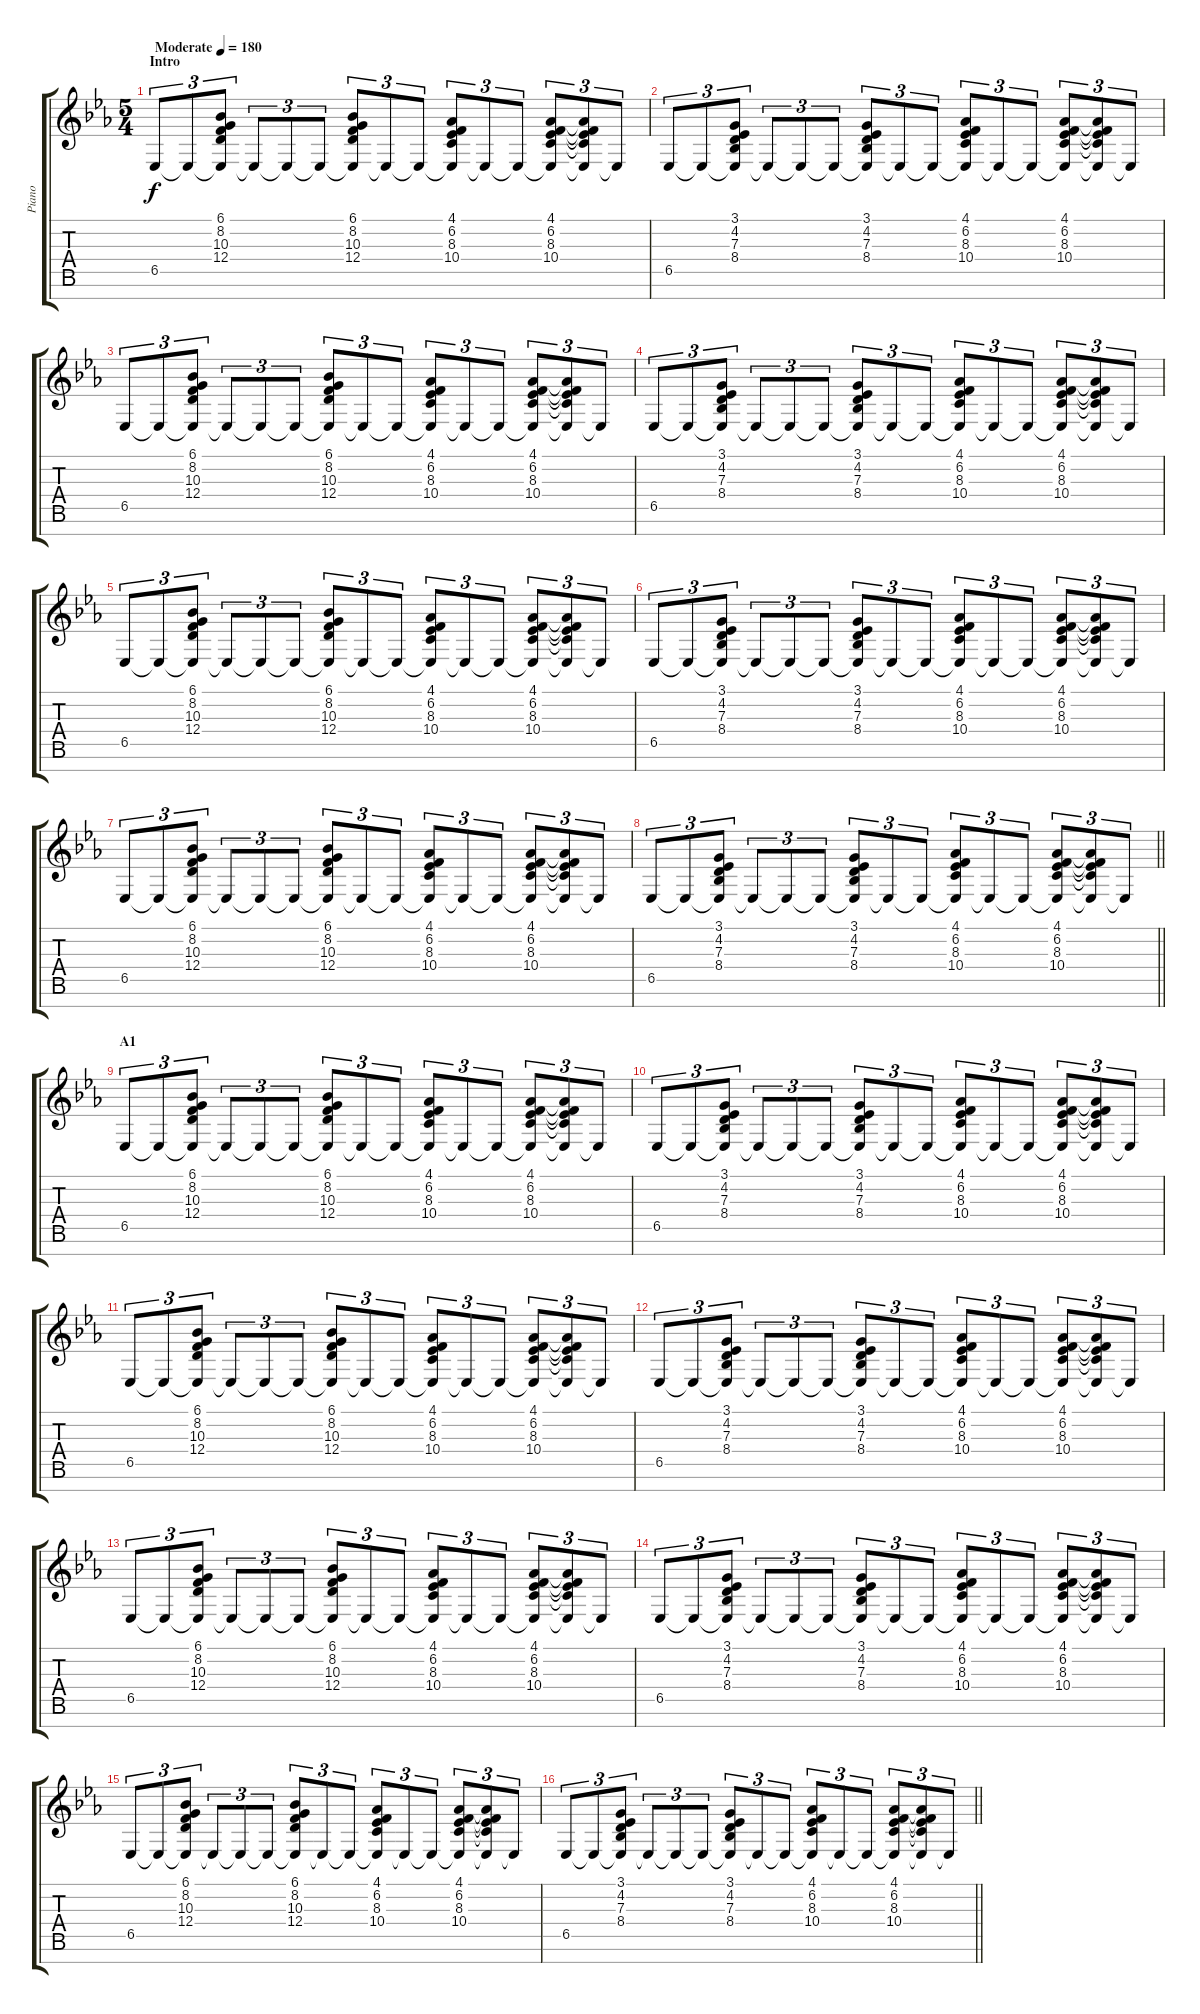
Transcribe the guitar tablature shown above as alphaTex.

\track ("Piano" "Piano") {instrument acousticgrandpiano}
\staff {score tabs}
\tuning (E4 B3 G3 D3 A2 E2 B1) {hide}
\ts (5 4)
\section ("" "Intro")
\tempo (180 "Moderate")
\clef g2
\ks eb
6.5.8{tu (3 2) dy f instrument acousticgrandpiano} 6.5{t}.8{tu (3 2)} (6.1 8.2 10.3 12.4 6.5{t}).8{tu (3 2)} 6.5{t}.8{tu (3 2)} 6.5{t}.8{tu (3 2)} 6.5{t}.8{tu (3 2)} (6.1 8.2 10.3 12.4 6.5{t}).8{tu (3 2)} 6.5{t}.8{tu (3 2)} 6.5{t}.8{tu (3 2)} (4.1 6.2 8.3 10.4 6.5{t}).8{tu (3 2)} 6.5{t}.8{tu (3 2)} 6.5{t}.8{tu (3 2)} (4.1 6.2 8.3 10.4 6.5{t}).8{tu (3 2)} (4.1{t} 6.2{t} 8.3{t} 10.4{t} 6.5{t}).8{tu (3 2)} 6.5{t}.8{tu (3 2)} |
6.5.8{tu (3 2)} 6.5{t}.8{tu (3 2)} (3.1 4.2 7.3 8.4 6.5{t}).8{tu (3 2)} 6.5{t}.8{tu (3 2)} 6.5{t}.8{tu (3 2)} 6.5{t}.8{tu (3 2)} (3.1 4.2 7.3 8.4 6.5{t}).8{tu (3 2)} 6.5{t}.8{tu (3 2)} 6.5{t}.8{tu (3 2)} (4.1 6.2 8.3 10.4 6.5{t}).8{tu (3 2)} 6.5{t}.8{tu (3 2)} 6.5{t}.8{tu (3 2)} (4.1 6.2 8.3 10.4 6.5{t}).8{tu (3 2)} (4.1{t} 6.2{t} 8.3{t} 10.4{t} 6.5{t}).8{tu (3 2)} 6.5{t}.8{tu (3 2)} |
6.5.8{tu (3 2)} 6.5{t}.8{tu (3 2)} (6.1 8.2 10.3 12.4 6.5{t}).8{tu (3 2)} 6.5{t}.8{tu (3 2)} 6.5{t}.8{tu (3 2)} 6.5{t}.8{tu (3 2)} (6.1 8.2 10.3 12.4 6.5{t}).8{tu (3 2)} 6.5{t}.8{tu (3 2)} 6.5{t}.8{tu (3 2)} (4.1 6.2 8.3 10.4 6.5{t}).8{tu (3 2)} 6.5{t}.8{tu (3 2)} 6.5{t}.8{tu (3 2)} (4.1 6.2 8.3 10.4 6.5{t}).8{tu (3 2)} (4.1{t} 6.2{t} 8.3{t} 10.4{t} 6.5{t}).8{tu (3 2)} 6.5{t}.8{tu (3 2)} |
6.5.8{tu (3 2)} 6.5{t}.8{tu (3 2)} (3.1 4.2 7.3 8.4 6.5{t}).8{tu (3 2)} 6.5{t}.8{tu (3 2)} 6.5{t}.8{tu (3 2)} 6.5{t}.8{tu (3 2)} (3.1 4.2 7.3 8.4 6.5{t}).8{tu (3 2)} 6.5{t}.8{tu (3 2)} 6.5{t}.8{tu (3 2)} (4.1 6.2 8.3 10.4 6.5{t}).8{tu (3 2)} 6.5{t}.8{tu (3 2)} 6.5{t}.8{tu (3 2)} (4.1 6.2 8.3 10.4 6.5{t}).8{tu (3 2)} (4.1{t} 6.2{t} 8.3{t} 10.4{t} 6.5{t}).8{tu (3 2)} 6.5{t}.8{tu (3 2)} |
6.5.8{tu (3 2)} 6.5{t}.8{tu (3 2)} (6.1 8.2 10.3 12.4 6.5{t}).8{tu (3 2)} 6.5{t}.8{tu (3 2)} 6.5{t}.8{tu (3 2)} 6.5{t}.8{tu (3 2)} (6.1 8.2 10.3 12.4 6.5{t}).8{tu (3 2)} 6.5{t}.8{tu (3 2)} 6.5{t}.8{tu (3 2)} (4.1 6.2 8.3 10.4 6.5{t}).8{tu (3 2)} 6.5{t}.8{tu (3 2)} 6.5{t}.8{tu (3 2)} (4.1 6.2 8.3 10.4 6.5{t}).8{tu (3 2)} (4.1{t} 6.2{t} 8.3{t} 10.4{t} 6.5{t}).8{tu (3 2)} 6.5{t}.8{tu (3 2)} |
6.5.8{tu (3 2)} 6.5{t}.8{tu (3 2)} (3.1 4.2 7.3 8.4 6.5{t}).8{tu (3 2)} 6.5{t}.8{tu (3 2)} 6.5{t}.8{tu (3 2)} 6.5{t}.8{tu (3 2)} (3.1 4.2 7.3 8.4 6.5{t}).8{tu (3 2)} 6.5{t}.8{tu (3 2)} 6.5{t}.8{tu (3 2)} (4.1 6.2 8.3 10.4 6.5{t}).8{tu (3 2)} 6.5{t}.8{tu (3 2)} 6.5{t}.8{tu (3 2)} (4.1 6.2 8.3 10.4 6.5{t}).8{tu (3 2)} (4.1{t} 6.2{t} 8.3{t} 10.4{t} 6.5{t}).8{tu (3 2)} 6.5{t}.8{tu (3 2)} |
6.5.8{tu (3 2)} 6.5{t}.8{tu (3 2)} (6.1 8.2 10.3 12.4 6.5{t}).8{tu (3 2)} 6.5{t}.8{tu (3 2)} 6.5{t}.8{tu (3 2)} 6.5{t}.8{tu (3 2)} (6.1 8.2 10.3 12.4 6.5{t}).8{tu (3 2)} 6.5{t}.8{tu (3 2)} 6.5{t}.8{tu (3 2)} (4.1 6.2 8.3 10.4 6.5{t}).8{tu (3 2)} 6.5{t}.8{tu (3 2)} 6.5{t}.8{tu (3 2)} (4.1 6.2 8.3 10.4 6.5{t}).8{tu (3 2)} (4.1{t} 6.2{t} 8.3{t} 10.4{t} 6.5{t}).8{tu (3 2)} 6.5{t}.8{tu (3 2)} |
\barLineRight lightlight
6.5.8{tu (3 2)} 6.5{t}.8{tu (3 2)} (3.1 4.2 7.3 8.4 6.5{t}).8{tu (3 2)} 6.5{t}.8{tu (3 2)} 6.5{t}.8{tu (3 2)} 6.5{t}.8{tu (3 2)} (3.1 4.2 7.3 8.4 6.5{t}).8{tu (3 2)} 6.5{t}.8{tu (3 2)} 6.5{t}.8{tu (3 2)} (4.1 6.2 8.3 10.4 6.5{t}).8{tu (3 2)} 6.5{t}.8{tu (3 2)} 6.5{t}.8{tu (3 2)} (4.1 6.2 8.3 10.4 6.5{t}).8{tu (3 2)} (4.1{t} 6.2{t} 8.3{t} 10.4{t} 6.5{t}).8{tu (3 2)} 6.5{t}.8{tu (3 2)} |
\section ("" "A1")
6.5.8{tu (3 2)} 6.5{t}.8{tu (3 2)} (6.1 8.2 10.3 12.4 6.5{t}).8{tu (3 2)} 6.5{t}.8{tu (3 2)} 6.5{t}.8{tu (3 2)} 6.5{t}.8{tu (3 2)} (6.1 8.2 10.3 12.4 6.5{t}).8{tu (3 2)} 6.5{t}.8{tu (3 2)} 6.5{t}.8{tu (3 2)} (4.1 6.2 8.3 10.4 6.5{t}).8{tu (3 2)} 6.5{t}.8{tu (3 2)} 6.5{t}.8{tu (3 2)} (4.1 6.2 8.3 10.4 6.5{t}).8{tu (3 2)} (4.1{t} 6.2{t} 8.3{t} 10.4{t} 6.5{t}).8{tu (3 2)} 6.5{t}.8{tu (3 2)} |
6.5.8{tu (3 2)} 6.5{t}.8{tu (3 2)} (3.1 4.2 7.3 8.4 6.5{t}).8{tu (3 2)} 6.5{t}.8{tu (3 2)} 6.5{t}.8{tu (3 2)} 6.5{t}.8{tu (3 2)} (3.1 4.2 7.3 8.4 6.5{t}).8{tu (3 2)} 6.5{t}.8{tu (3 2)} 6.5{t}.8{tu (3 2)} (4.1 6.2 8.3 10.4 6.5{t}).8{tu (3 2)} 6.5{t}.8{tu (3 2)} 6.5{t}.8{tu (3 2)} (4.1 6.2 8.3 10.4 6.5{t}).8{tu (3 2)} (4.1{t} 6.2{t} 8.3{t} 10.4{t} 6.5{t}).8{tu (3 2)} 6.5{t}.8{tu (3 2)} |
6.5.8{tu (3 2)} 6.5{t}.8{tu (3 2)} (6.1 8.2 10.3 12.4 6.5{t}).8{tu (3 2)} 6.5{t}.8{tu (3 2)} 6.5{t}.8{tu (3 2)} 6.5{t}.8{tu (3 2)} (6.1 8.2 10.3 12.4 6.5{t}).8{tu (3 2)} 6.5{t}.8{tu (3 2)} 6.5{t}.8{tu (3 2)} (4.1 6.2 8.3 10.4 6.5{t}).8{tu (3 2)} 6.5{t}.8{tu (3 2)} 6.5{t}.8{tu (3 2)} (4.1 6.2 8.3 10.4 6.5{t}).8{tu (3 2)} (4.1{t} 6.2{t} 8.3{t} 10.4{t} 6.5{t}).8{tu (3 2)} 6.5{t}.8{tu (3 2)} |
6.5.8{tu (3 2)} 6.5{t}.8{tu (3 2)} (3.1 4.2 7.3 8.4 6.5{t}).8{tu (3 2)} 6.5{t}.8{tu (3 2)} 6.5{t}.8{tu (3 2)} 6.5{t}.8{tu (3 2)} (3.1 4.2 7.3 8.4 6.5{t}).8{tu (3 2)} 6.5{t}.8{tu (3 2)} 6.5{t}.8{tu (3 2)} (4.1 6.2 8.3 10.4 6.5{t}).8{tu (3 2)} 6.5{t}.8{tu (3 2)} 6.5{t}.8{tu (3 2)} (4.1 6.2 8.3 10.4 6.5{t}).8{tu (3 2)} (4.1{t} 6.2{t} 8.3{t} 10.4{t} 6.5{t}).8{tu (3 2)} 6.5{t}.8{tu (3 2)} |
6.5.8{tu (3 2)} 6.5{t}.8{tu (3 2)} (6.1 8.2 10.3 12.4 6.5{t}).8{tu (3 2)} 6.5{t}.8{tu (3 2)} 6.5{t}.8{tu (3 2)} 6.5{t}.8{tu (3 2)} (6.1 8.2 10.3 12.4 6.5{t}).8{tu (3 2)} 6.5{t}.8{tu (3 2)} 6.5{t}.8{tu (3 2)} (4.1 6.2 8.3 10.4 6.5{t}).8{tu (3 2)} 6.5{t}.8{tu (3 2)} 6.5{t}.8{tu (3 2)} (4.1 6.2 8.3 10.4 6.5{t}).8{tu (3 2)} (4.1{t} 6.2{t} 8.3{t} 10.4{t} 6.5{t}).8{tu (3 2)} 6.5{t}.8{tu (3 2)} |
6.5.8{tu (3 2)} 6.5{t}.8{tu (3 2)} (3.1 4.2 7.3 8.4 6.5{t}).8{tu (3 2)} 6.5{t}.8{tu (3 2)} 6.5{t}.8{tu (3 2)} 6.5{t}.8{tu (3 2)} (3.1 4.2 7.3 8.4 6.5{t}).8{tu (3 2)} 6.5{t}.8{tu (3 2)} 6.5{t}.8{tu (3 2)} (4.1 6.2 8.3 10.4 6.5{t}).8{tu (3 2)} 6.5{t}.8{tu (3 2)} 6.5{t}.8{tu (3 2)} (4.1 6.2 8.3 10.4 6.5{t}).8{tu (3 2)} (4.1{t} 6.2{t} 8.3{t} 10.4{t} 6.5{t}).8{tu (3 2)} 6.5{t}.8{tu (3 2)} |
6.5.8{tu (3 2)} 6.5{t}.8{tu (3 2)} (6.1 8.2 10.3 12.4 6.5{t}).8{tu (3 2)} 6.5{t}.8{tu (3 2)} 6.5{t}.8{tu (3 2)} 6.5{t}.8{tu (3 2)} (6.1 8.2 10.3 12.4 6.5{t}).8{tu (3 2)} 6.5{t}.8{tu (3 2)} 6.5{t}.8{tu (3 2)} (4.1 6.2 8.3 10.4 6.5{t}).8{tu (3 2)} 6.5{t}.8{tu (3 2)} 6.5{t}.8{tu (3 2)} (4.1 6.2 8.3 10.4 6.5{t}).8{tu (3 2)} (4.1{t} 6.2{t} 8.3{t} 10.4{t} 6.5{t}).8{tu (3 2)} 6.5{t}.8{tu (3 2)} |
\barLineRight lightlight
6.5.8{tu (3 2)} 6.5{t}.8{tu (3 2)} (3.1 4.2 7.3 8.4 6.5{t}).8{tu (3 2)} 6.5{t}.8{tu (3 2)} 6.5{t}.8{tu (3 2)} 6.5{t}.8{tu (3 2)} (3.1 4.2 7.3 8.4 6.5{t}).8{tu (3 2)} 6.5{t}.8{tu (3 2)} 6.5{t}.8{tu (3 2)} (4.1 6.2 8.3 10.4 6.5{t}).8{tu (3 2)} 6.5{t}.8{tu (3 2)} 6.5{t}.8{tu (3 2)} (4.1 6.2 8.3 10.4 6.5{t}).8{tu (3 2)} (4.1{t} 6.2{t} 8.3{t} 10.4{t} 6.5{t}).8{tu (3 2)} 6.5{t}.8{tu (3 2)}
